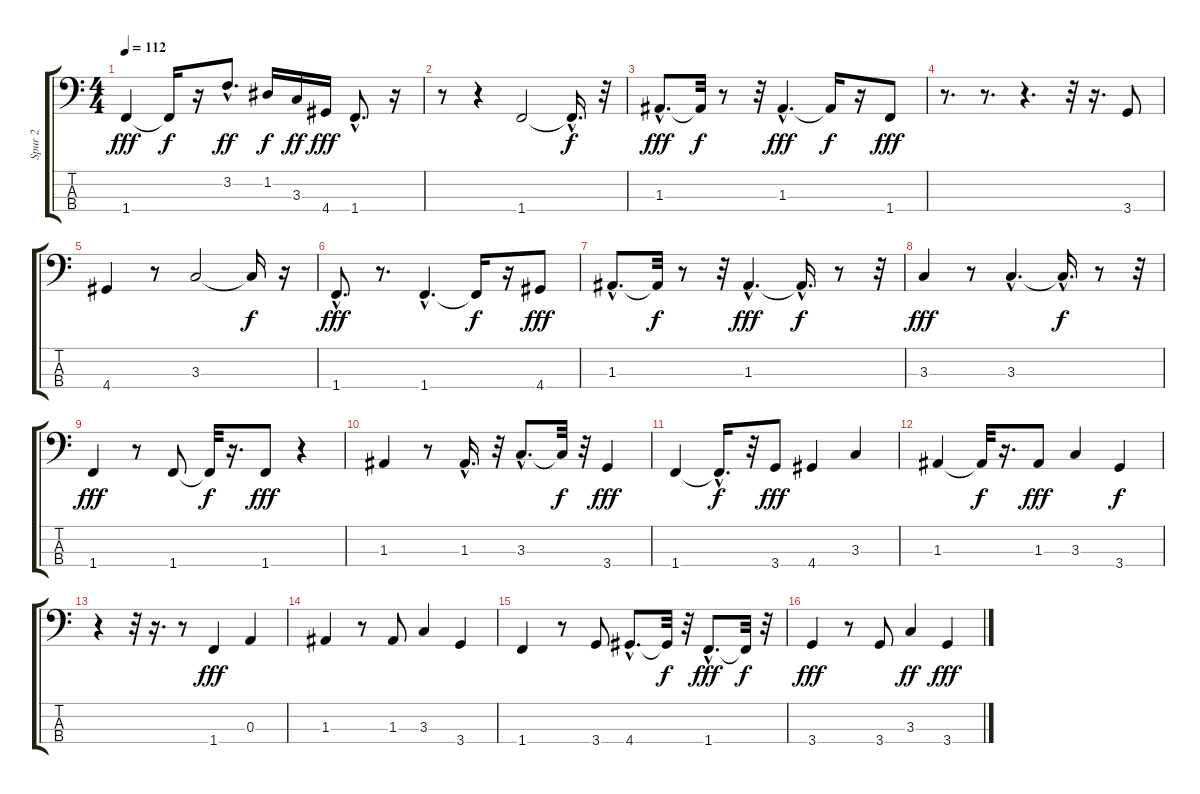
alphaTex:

\track ("Spur 2" "Spur 2") {instrument electricbassfinger}
\staff {score tabs}
\tuning (G2 D2 A1 E1) {hide}
\ts (4 4)
\tempo 112
\clef f4
\ks c
1.4.4{dy fff} 1.4{t}.16{dy f} r.16 3.2{hac}.8{d dy ff} 1.2.16{dy f} 3.3.16{dy ff} 4.4.16{dy fff} 1.4{hac}.8{d} r.16 |
r.8 r.4 1.4.2 1.4{hac t}.16{d dy f} r.32 |
1.3{hac}.8{d dy fff} 1.3{t}.32{dy f} r.8 r.32 1.3{hac}.4{d dy fff} 1.3{t}.16{dy f} r.16 1.4.8{dy fff} |
r.8{d} r.8{d} r.4{d} r.32 r.16{d} 3.4.8 |
4.4.4 r.8 3.3.2 3.3{t}.16{dy f} r.16 |
1.4{hac}.8{d dy fff} r.8{d} 1.4{hac}.4{d} 1.4{t}.16{dy f} r.16 4.4.8{dy fff} |
1.3{hac}.8{d} 1.3{t}.32{dy f} r.8 r.32 1.3{hac}.4{d dy fff} 1.3{hac t}.16{d dy f} r.8 r.32 |
3.3.4{dy fff} r.8 3.3{hac}.4{d} 3.3{hac t}.16{d dy f} r.8 r.32 |
1.4.4{dy fff} r.8 1.4.8 1.4{t}.32{dy f} r.16{d} 1.4.8{dy fff} r.4 |
1.3.4 r.8 1.3{hac}.16{d} r.32 3.3{hac}.8{d} 3.3{t}.32{dy f} r.32 3.4.4{dy fff} |
1.4.4 1.4{hac t}.16{d dy f} r.32 3.4.8{dy fff} 4.4.4 3.3.4 |
1.3.4 1.3{t}.32{dy f} r.16{d} 1.3.8{dy fff} 3.3.4 3.4.4{dy f} |
r.4 r.32 r.16{d} r.8 1.4.4{dy fff} 0.3.4 |
1.3.4 r.8 1.3.8 3.3.4 3.4.4 |
1.4.4 r.8 3.4.8 4.4{hac}.8{d} 4.4{t}.32{dy f} r.32 1.4{hac}.8{d dy fff} 1.4{t}.32{dy f} r.32 |
3.4.4{dy fff} r.8 3.4.8 3.3.4{dy ff} 3.4.4{dy fff}
